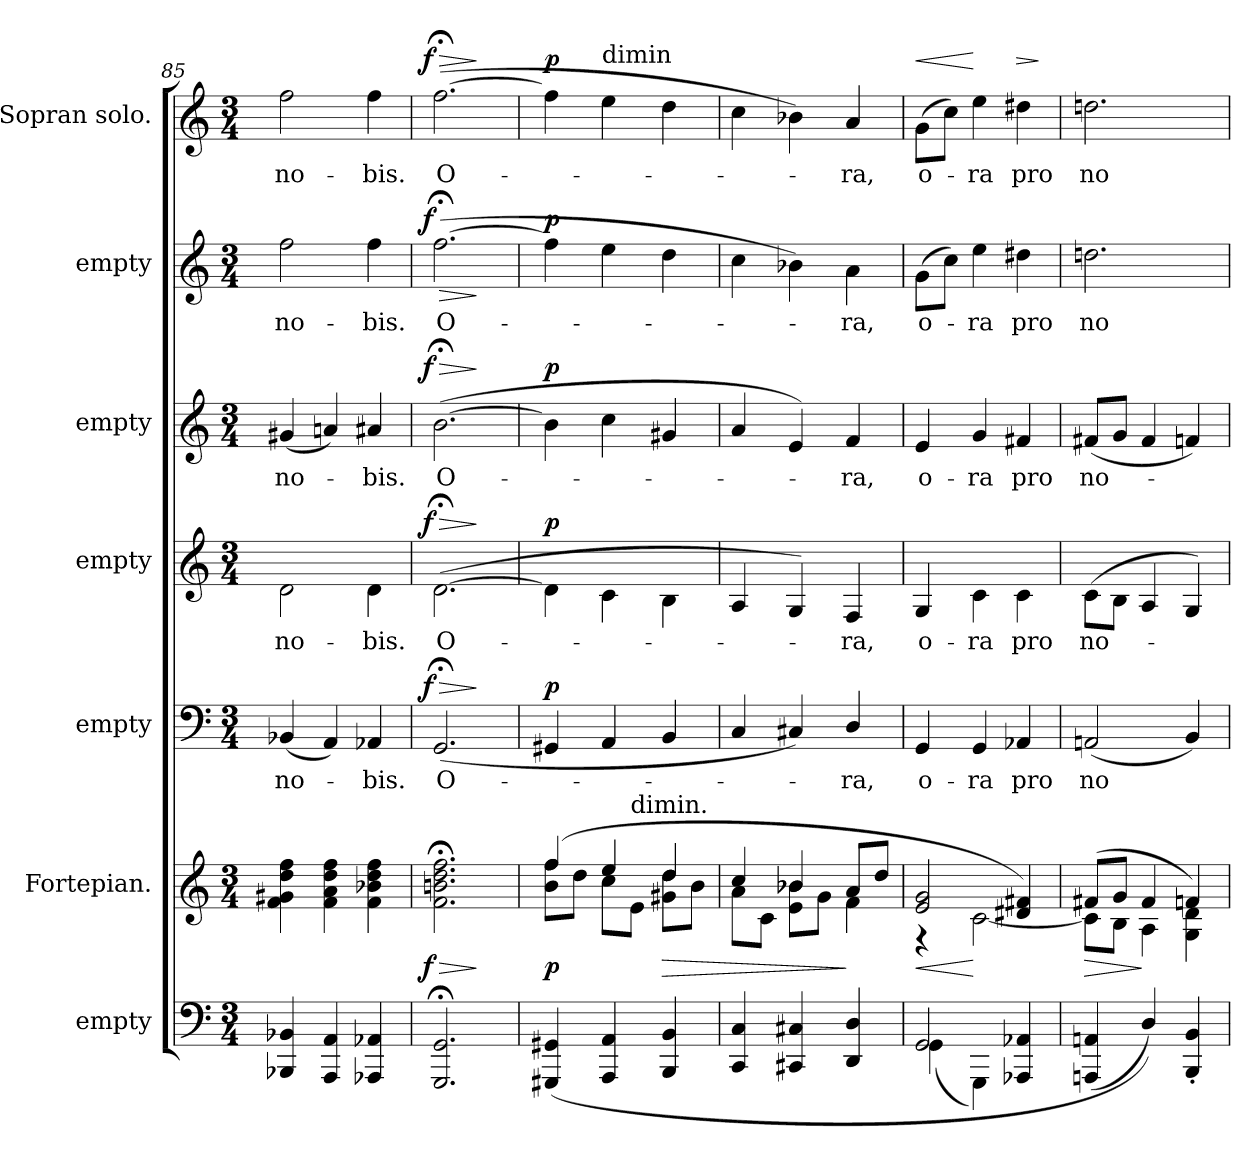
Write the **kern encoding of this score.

**kern	**kern	**dynam	**kern	**text	**dynam	**kern	**text	**dynam	**kern	**text	**dynam	**kern	**text	**dynam	**kern	**text	**dynam
*part7	*part6	*part6	*part5	*part5	*part5	*part4	*part4	*part4	*part3	*part3	*part3	*part2	*part2	*part2	*part1	*part1	*part1
*staff7	*staff6	*staff6	*staff5	*staff5	*staff5	*staff4	*staff4	*staff4	*staff3	*staff3	*staff3	*staff2	*staff2	*staff2	*staff1	*staff1	*staff1
*I"empty	*I"Fortepian.	*	*I"empty	*	*	*I"empty	*	*	*I"empty	*	*	*I"empty	*	*	*I"Sopran solo.	*	*
*	*	*	*	*	*	*	*	*	*	*	*	*	*	*	*I'S	*	*
*clefF4	*clefG2	*	*clefF4	*	*	*clefG2	*	*	*clefG2	*	*	*clefG2	*	*	*clefG2	*	*
*	*	*	*	*	*	*ITrd7c12	*	*	*	*	*	*	*	*	*	*	*
*k[]	*k[]	*	*k[]	*	*	*k[]	*	*	*k[]	*	*	*k[]	*	*	*k[]	*	*
*C:	*C:	*	*C:	*	*	*C:	*	*	*C:	*	*	*C:	*	*	*C:	*	*
*M3/4	*M3/4	*	*M3/4	*	*	*M3/4	*	*	*M3/4	*	*	*M3/4	*	*	*M3/4	*	*
=85	=85	=85	=85	=85	=85	=85	=85	=85	=85	=85	=85	=85	=85	=85	=85	=85	=85
4BBB-X/ 4BB-X/	4f\ 4g#X\ 4dd\ 4ff\	.	(4BB-X/	no-	.	2D\	no-	.	(4g#X/	no-	.	2ff\	no-	.	2ff\	no-	.
4AAA/ 4AA/	4f\ 4a\ 4dd\ 4ff\	.	4AA/)	.	.	.	.	.	4an/)	.	.	.	.	.	.	.	.
4AAA-X/ 4AA-X/	4f\ 4b-X\ 4dd\ 4ff\	.	4AA-X/	-bis.	.	4D\	-bis.	.	4a#X/	-bis.	.	4ff\	-bis.	.	4ff\	-bis.	.
=86	=86	=86	=86	=86	=86	=86	=86	=86	=86	=86	=86	=86	=86	=86	=86	=86	=86
!	!	!LO:HP:b	!	!	!LO:HP:a	!	!	!LO:HP:a	!	!	!LO:HP:a	!	!	!LO:HP:b	!	!	!LO:HP:a
!	!	!LO:DY:n=1:rj	!	!	!LO:DY:n=1:a:rj	!	!	!LO:DY:n=1:a:rj	!	!	!LO:DY:n=1:a:rj	!	!	!LO:DY:n=1:a:rj	!	!	!LO:DY:n=1:a:rj
2.GGG;</ 2.GG;</	2.f;<\ 2.bn;<\ 2.dd;<\ 2.ff;<\	> f	(2.GG;</	O-	> f	([2.D;<\	O-	> f	([2.b;<\	O-	> f	([2.ff;<\	O-	> f	([2.ff;<\	O-	> f
.	.	]	.	.	]	.	.	]	.	.	]	.	.	]	.	.	]
=87	=87	=87	=87	=87	=87	=87	=87	=87	=87	=87	=87	=87	=87	=87	=87	=87	=87
*	*^	*	*	*	*	*	*	*	*	*	*	*	*	*	*	*	*
!	!	!	!	!	!	!LO:DY:a	!	!	!LO:DY:a	!	!	!LO:DY:a	!	!	!LO:DY:a	!	!	!LO:DY:a
(4GGG#X/ 4GG#X/	(4ff/	8b\ 8ff\L	p	4GG#X/	.	p.	4D\]	.	p.	4b\]	.	p.	4ff\]	.	p.	4ff\]	.	p.
.	.	8dd\J	.	.	.	.	.	.	.	.	.	.	.	.	.	.	.	.
!	!	!	!	!	!	!	!	!	!	!	!	!	!	!	!	!LO:TX:a:t=dimin	!	!
4AAA/ 4AA/	4ee/	8cc\L	.	4AA/	.	.	4C\	.	.	4cc\	.	.	4ee\	.	.	4ee\	.	.
!	!	!LO:TX:t=dimin.	!	!	!	!	!	!	!	!	!	!	!	!	!	!	!	!
.	.	8e\J	.	.	.	.	.	.	.	.	.	.	.	.	.	.	.	.
!	!	!	!LO:HP:b	!	!	!	!	!	!	!	!	!	!	!	!	!	!	!
4BBB/ 4BB/	4dd/	8g#X\ 8dd\L	>	4BB/	.	.	4BB\	.	.	4g#X/	.	.	4dd\	.	.	4dd\	.	.
.	.	8b\J	.	.	.	.	.	.	.	.	.	.	.	.	.	.	.	.
=88	=88	=88	=88	=88	=88	=88	=88	=88	=88	=88	=88	=88	=88	=88	=88	=88	=88	=88
4CC/ 4C/	4cc/	8a\L	.	4C/	.	.	4AA/	.	.	4a/	.	.	4cc\	.	.	4cc\	.	.
.	.	8c\J	.	.	.	.	.	.	.	.	.	.	.	.	.	.	.	.
4CC#X/ 4C#X/	4b-X/	8e\ 8b-X\L	.	4C#X/)	.	.	4GG/)	.	.	4e/)	.	.	4b-X\)	.	.	4b-X\)	.	.
.	.	8g\J	.	.	.	.	.	.	.	.	.	.	.	.	.	.	.	.
4DD/ 4D/	8a/L	4f\	]	4D/	-ra,	.	4FF/	ra,	.	4f/	-ra,	.	4a\	-ra,	.	4a/	-ra,	.
.	8dd/J	.	.	.	.	.	.	.	.	.	.	.	.	.	.	.	.	.
=89	=89	=89	=89	=89	=89	=89	=89	=89	=89	=89	=89	=89	=89	=89	=89	=89	=89	=89
*^	*	*	*	*	*	*	*	*	*	*	*	*	*	*	*	*	*	*
!	!	!	!	!LO:HP:b	!	!	!	!	!	!	!	!	!	!	!	!	!	!	!LO:HP:a
2GG/	(4GGi\	2e/ 2g/	4r	<	4GG/	o-	.	4GG/	o-	.	4e/	o-	.	(8g\L	o-	.	(8g\L	o-	<
.	.	.	.	.	.	.	.	.	.	.	.	.	.	8cc\J)	.	.	8cc\J)	.	.
.	4GGG\)	.	[2c\	[	4GG/	-ra	.	4C\	-ra	.	4g/	-ra	.	4ee\	-ra	.	4ee\	-ra	[
!	!	!	!	!	!	!	!	!	!	!	!	!	!	!	!	!	!	!	!LO:HP:a
4AAA-X/ 4AA-X/	4ryy	4d#X/ 4f#X/)	.	.	4AA-X/	pro	.	4C\	pro	.	4f#X/	pro	.	4dd#X\	pro	.	4dd#X\	pro	>
*v	*v	*	*	*	*	*	*	*	*	*	*	*	*	*	*	*	*	*	*
*	*v	*v	*	*	*	*	*	*	*	*	*	*	*	*	*	*	*	*
.	.	.	.	.	.	.	.	.	.	.	.	.	.	.	.	.	]
=90	=90	=90	=90	=90	=90	=90	=90	=90	=90	=90	=90	=90	=90	=90	=90	=90	=90
*	*^	*	*	*	*	*	*	*	*	*	*	*	*	*	*	*	*
!	!	!	!LO:HP:b	!	!	!	!	!	!	!	!	!	!	!	!	!	!	!
(4AAAn/ 4AAn/	(8f#X/L	8c\L]	>	(2AAn/	no	.	(8C\L	no-	.	(8f#X/L	no-	.	2.ddn\	no	.	2.ddn\	no-	.
.	8g/J	8B\J	.	.	.	.	8BB\J	.	.	8g/J	.	.	.	.	.	.	.	.
4D/))	4f#/	4A\	]	.	.	.	4AA/	.	.	4f#/	.	.	.	.	.	.	.	.
4BBB'/ 4BB'/	4fn/)	4G\ 4d\	.	4BB/)	.	.	4GG/)	.	.	4fn/)	.	.	.	.	.	.	.	.
*	*v	*v	*	*	*	*	*	*	*	*	*	*	*	*	*	*	*	*
=	=	=	=	=	=	=	=	=	=	=	=	=	=	=	=	=	=
*-	*-	*-	*-	*-	*-	*-	*-	*-	*-	*-	*-	*-	*-	*-	*-	*-	*-
